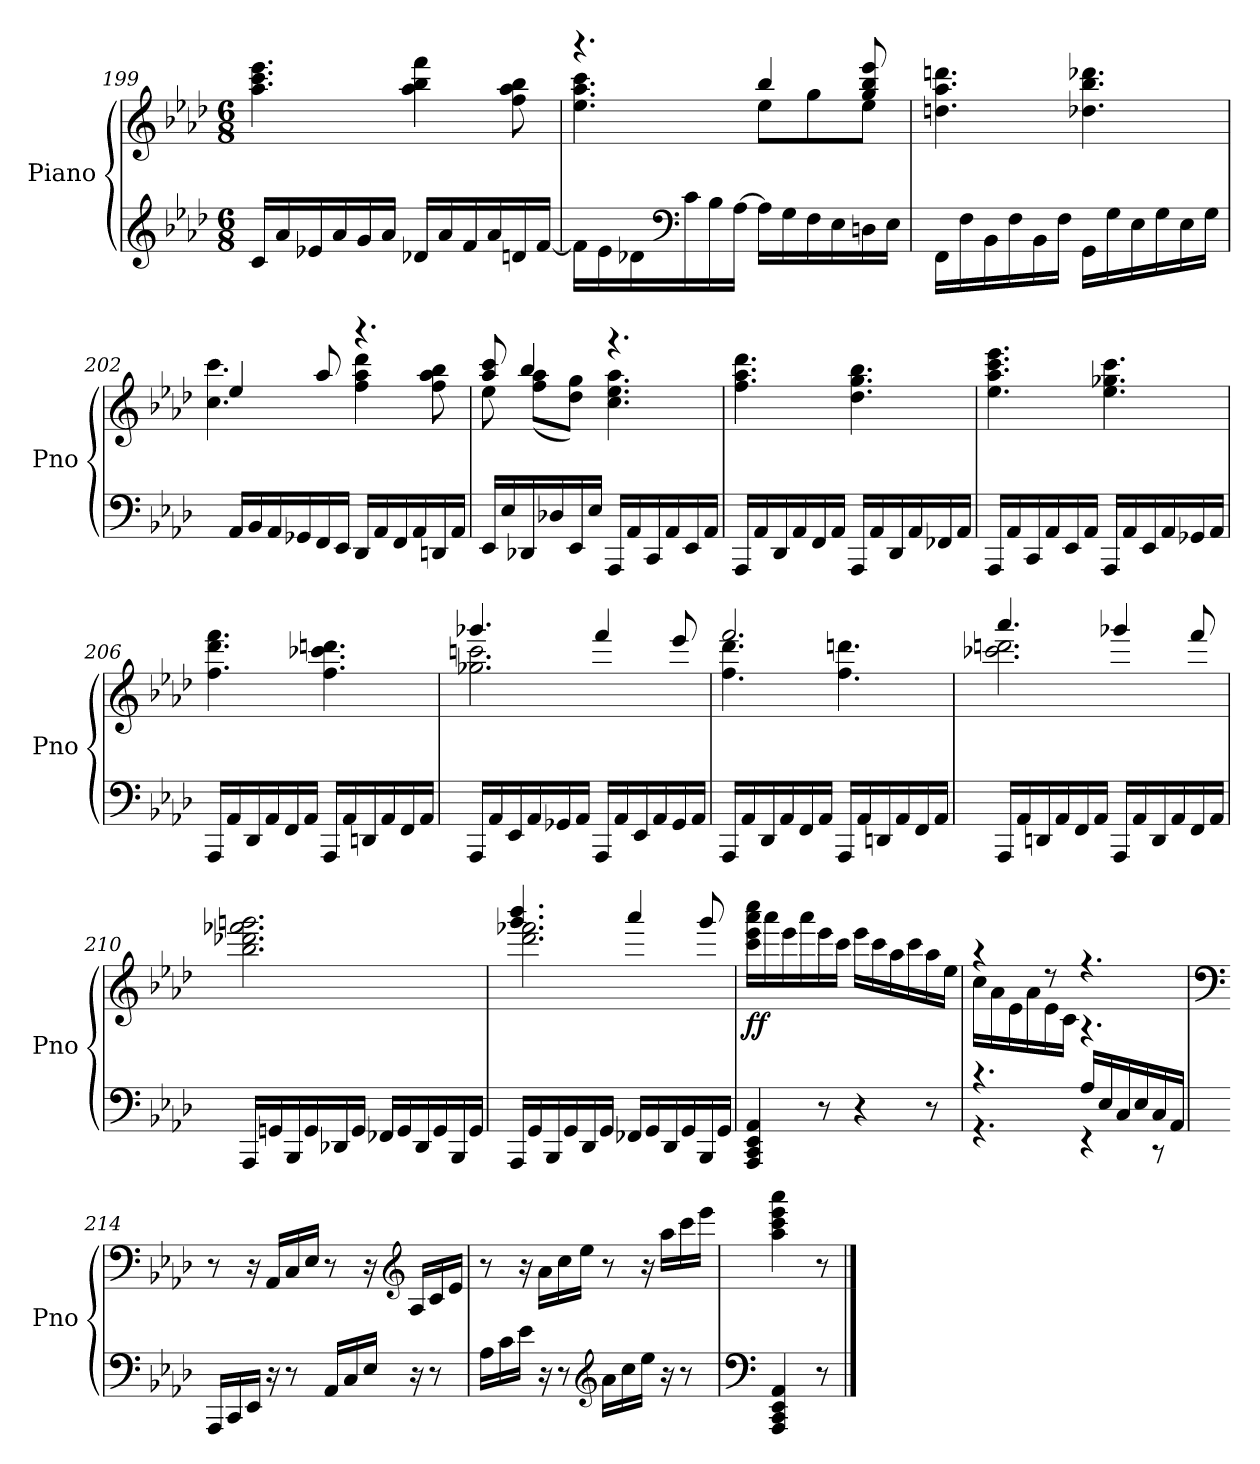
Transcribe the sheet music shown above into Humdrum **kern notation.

**kern	**kern	**dynam
*part1	*part1	*part1
*staff2	*staff1	*staff1/2
*I"Piano	*	*
*I'Pno	*	*
*clefG2	*clefG2	*
*k[b-e-a-d-]	*k[b-e-a-d-]	*
*M6/8	*M6/8	*
=199	=199	=199
16c/LL	4.aa-\ 4.ccc\ 4.eee-\	.
16a-/	.	.
16e-X/	.	.
16a-/	.	.
16g/	.	.
16a-/JJ	.	.
16d-X/LL	4aa-\ 4bb-\ 4fff\	.
16a-/	.	.
16f/	.	.
16a-/	.	.
16dn/	8ff\ 8aa-\ 8bb-\	.
[16f/JJ	.	.
=200	=200	=200
*	*^	*
16f\LL]	4.r	4.ee-\ 4.aa-\ 4.ccc\	.
16e-\	.	.	.
16d-X\	.	.	.
*clefF4	*	*	*
16c\	.	.	.
16B-\	.	.	.
[16A-\JJ	.	.	.
16A-\LL]	4bb-/	8ee-\L	.
16G\	.	.	.
16F\	.	8gg\	.
16E-\	.	.	.
16Dn\	8gg/ 8bb-/ 8eee-/	8ee-\J	.
16E-\JJ	.	.	.
*	*v	*v	*
!!LO:LB:g=z
=201	=201	=201
16FF\LL	4.ddn\ 4.aa-\ 4.dddn\	.
16F\	.	.
16BB-\	.	.
16F\	.	.
16BB-\	.	.
16F\JJ	.	.
16GG\LL	4.dd-X\ 4.bb-\ 4.ddd-X\	.
16G\	.	.
16E-\	.	.
16G\	.	.
16E-\	.	.
16G\JJ	.	.
=202	=202	=202
*	*^	*
16AA-/LL	4ee-/	4.cc\ 4.ccc\	.
16BB-/	.	.	.
16AA-/	.	.	.
16GG-X/	.	.	.
16FF/	8aa-/	.	.
16EE-/JJ	.	.	.
16DD-/LL	4.r	4ff\ 4aa-\ 4ddd-\	.
16AA-/	.	.	.
16FF/	.	.	.
16AA-/	.	.	.
16DDn/	.	8ff\ 8aa-\ 8bb-\	.
16AA-/JJ	.	.	.
=203	=203	=203	=203
16EE-/LL	8aa-/ 8ccc/	8ee-\	.
16E-/	.	.	.
16DD-X/	4bb-/	(<8ff\ 8aa-\L	.
16D-X/	.	.	.
16EE-/	.	8dd-\ 8gg\J)	.
16E-/JJ	.	.	.
16AAA-/LL	4.r	4.cc\ 4.ee-\ 4.aa-\	.
16AA-/	.	.	.
16CC/	.	.	.
16AA-/	.	.	.
16EE-/	.	.	.
16AA-/JJ	.	.	.
*	*v	*v	*
!!LO:LB:g=z
=204	=204	=204
16AAA-/LL	4.ff\ 4.aa-\ 4.ddd-\	.
16AA-/	.	.
16DD-/	.	.
16AA-/	.	.
16FF/	.	.
16AA-/JJ	.	.
16AAA-/LL	4.dd-\ 4.gg\ 4.bb-\	.
16AA-/	.	.
16DD-/	.	.
16AA-/	.	.
16FF-X/	.	.
16AA-/JJ	.	.
=205	=205	=205
16AAA-/LL	4.ee-\ 4.aa-\ 4.ccc\ 4.eee-\	.
16AA-/	.	.
16CC/	.	.
16AA-/	.	.
16EE-/	.	.
16AA-/JJ	.	.
16AAA-/LL	4.ee-\ 4.gg-X\ 4.ccc\	.
16AA-/	.	.
16EE-/	.	.
16AA-/	.	.
16GG-X/	.	.
16AA-/JJ	.	.
=206	=206	=206
16AAA-/LL	4.ff\ 4.ddd-\ 4.fff\	.
16AA-/	.	.
16DD-/	.	.
16AA-/	.	.
16FF/	.	.
16AA-/JJ	.	.
16AAA-/LL	4.ff\ 4.ccc-X\ 4.dddn\	.
16AA-/	.	.
16DDn/	.	.
16AA-/	.	.
16FF/	.	.
16AA-/JJ	.	.
!!LO:LB:g=z
=207	=207	=207
*	*^	*
16AAA-/LL	4.ggg-X/	2.gg-X\ 2.cccn\	.
16AA-/	.	.	.
16EE-/	.	.	.
16AA-/	.	.	.
16GG-X/	.	.	.
16AA-/JJ	.	.	.
16AAA-/LL	4fff/	.	.
16AA-/	.	.	.
16EE-/	.	.	.
16AA-/	.	.	.
16GG-/	8eee-/	.	.
16AA-/JJ	.	.	.
=208	=208	=208	=208
16AAA-/LL	2.fff/	4.ff\ 4.ddd-\	.
16AA-/	.	.	.
16DD-/	.	.	.
16AA-/	.	.	.
16FF/	.	.	.
16AA-/JJ	.	.	.
16AAA-/LL	.	4.ff\ 4.dddn\	.
16AA-/	.	.	.
16DDn/	.	.	.
16AA-/	.	.	.
16FF/	.	.	.
16AA-/JJ	.	.	.
=209	=209	=209	=209
16AAA-/LL	4.aaa-/	2.ccc-X\ 2.dddn\	.
16AA-/	.	.	.
16DDn/	.	.	.
16AA-/	.	.	.
16FF/	.	.	.
16AA-/JJ	.	.	.
16AAA-/LL	4ggg-X/	.	.
16AA-/	.	.	.
16DD/	.	.	.
16AA-/	.	.	.
16FF/	8fff/	.	.
16AA-/JJ	.	.	.
*	*v	*v	*
!!LO:LB:g=z
=210	=210	=210
16AAA-/LL	2.bb-\ 2.ddd-X\ 2.fff-X\ 2.gggn\	.
16GGn/	.	.
16BBB-/	.	.
16GG/	.	.
16DD-X/	.	.
16GG/JJ	.	.
16FF-X/LL	.	.
16GG/	.	.
16DD-/	.	.
16GG/	.	.
16BBB-/	.	.
16GG/JJ	.	.
=211	=211	=211
*	*^	*
16AAA-/LL	4.ggg/ 4.bbb-/	2.ddd-\ 2.fff-X\	.
16GG/	.	.	.
16BBB-/	.	.	.
16GG/	.	.	.
16DD-/	.	.	.
16GG/JJ	.	.	.
16FF-X/LL	4aaa-/	.	.
16GG/	.	.	.
16DD-/	.	.	.
16GG/	.	.	.
16BBB-/	8ggg/	.	.
16GG/JJ	.	.	.
*	*v	*v	*
=212	=212	=212
!	!	!LO:DY:b
4AAA-/ 4CC/ 4EE-/ 4AA-/	16ccc\ 16eee-\ 16aaa-\ 16cccc\LL	ff
.	16aaa-\	.
.	16eee-\	.
.	16aaa-\	.
8r	16eee-\	.
.	16ccc\JJ	.
4r	16eee-\LL	.
.	16ccc\	.
.	16aa-\	.
.	16ccc\	.
8r	16aa-\	.
.	16ee-\JJ	.
!!LO:PB:g=z
=213	=213	=213
*^	*^	*
4.r	4.r	4r	16cc\LL	.
.	.	.	16a-\	.
.	.	.	16e-\	.
.	.	.	16a-\	.
.	.	8r	16e-\	.
.	.	.	16c\JJ	.
16A-/LL	4r	4.r	4.r	.
16E-/	.	.	.	.
16C/	.	.	.	.
16E-/	.	.	.	.
16C/	8r	.	.	.
16AA-/JJ	.	.	.	.
*v	*v	*	*	*
*	*v	*v	*
=214	=214	=214
*	*clefF4	*
16AAA-/LL	8r	.
16CC/	.	.
16EE-/JJ	16r	.
16r	16AA-/LL	.
8r	16C/	.
.	16E-/JJ	.
16AA-/LL	8r	.
16C/	.	.
16E-/JJ	16r	.
*	*clefG2	*
16r	16A-/LL	.
8r	16c/	.
.	16e-/JJ	.
=215	=215	=215
16A-\LL	8r	.
16c\	.	.
16e-\JJ	16r	.
16r	16a-\LL	.
8r	16cc\	.
.	16ee-\JJ	.
*clefG2	*	*
16a-\LL	8r	.
16cc\	.	.
16ee-\JJ	16r	.
16r	16aa-\LL	.
8r	16ccc\	.
.	16eee-\JJ	.
=216	=216	=216
*clefF4	*	*
4AAA-/ 4CC/ 4EE-/ 4AA-/	4aa-\ 4ccc\ 4eee-\ 4aaa-\	.
8r	8r	.
==	==	==
*-	*-	*-
